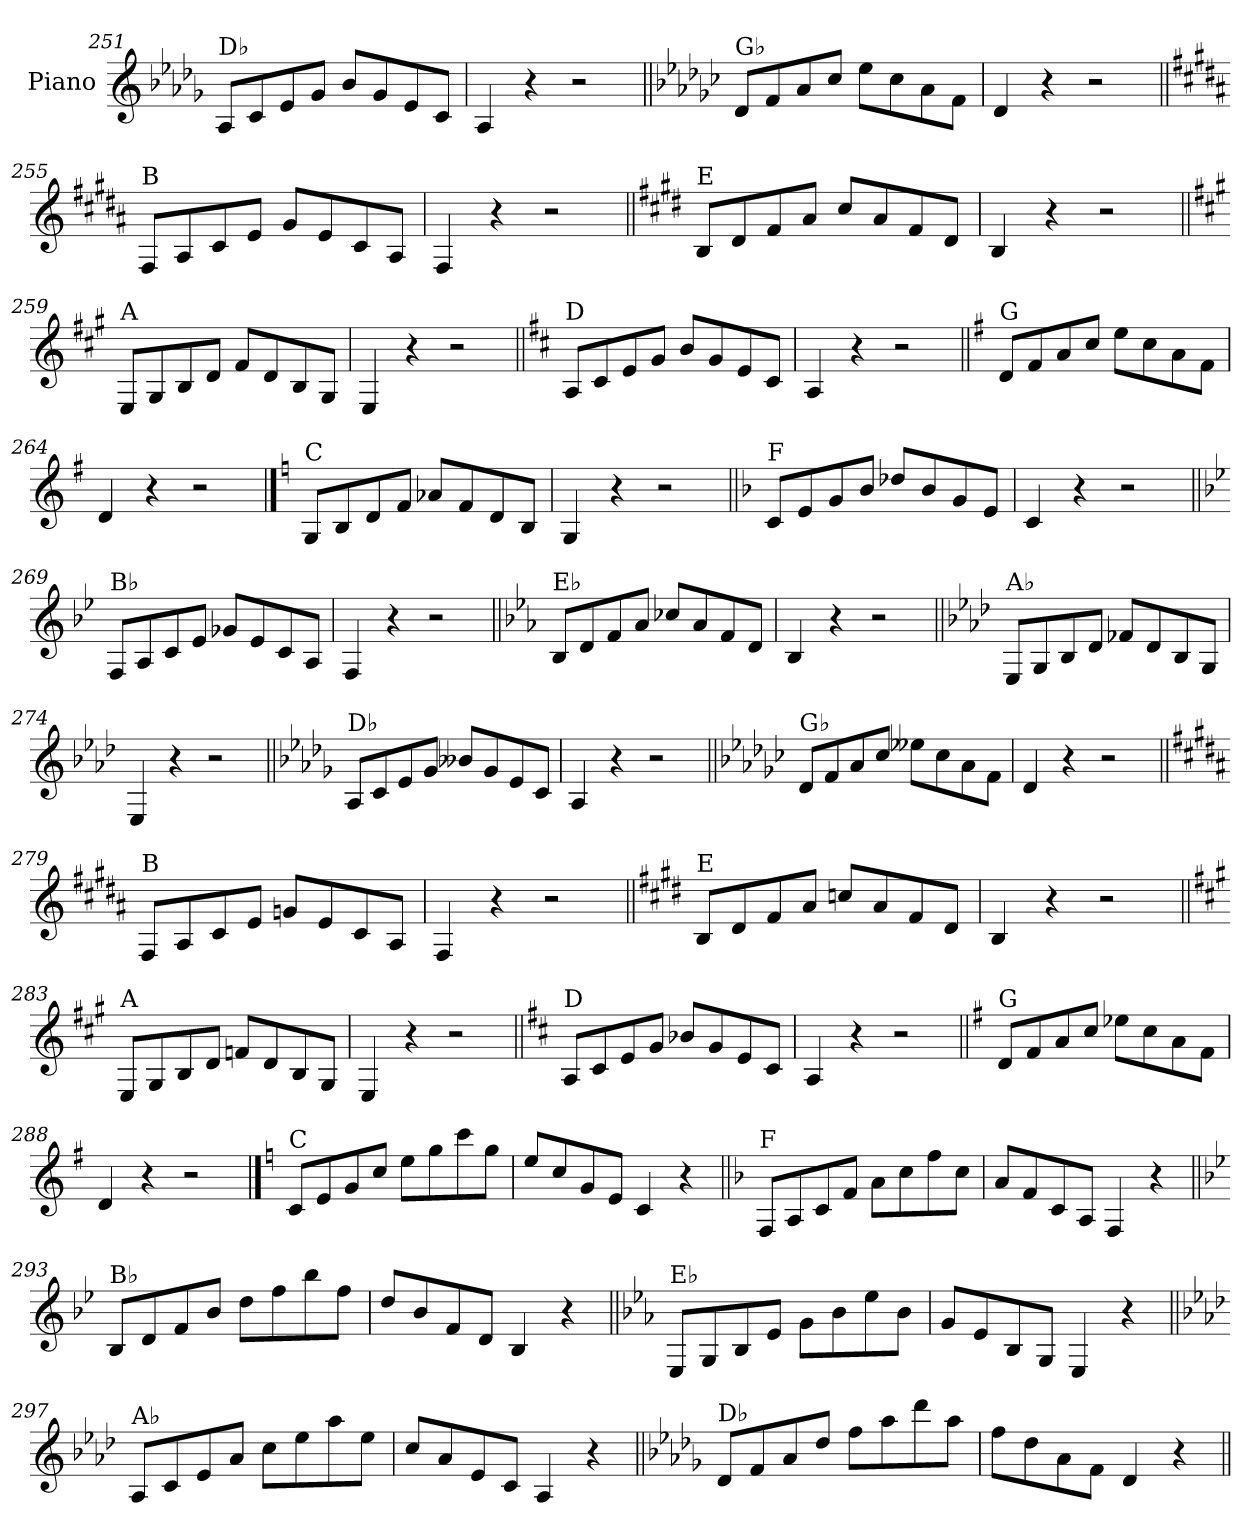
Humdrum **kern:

**kern
*part1
*staff1
*I"Piano
*I'Pno.
*clefG2
*k[b-e-a-d-g-]
=251
!LO:TX:a:t=D♭
8A-/L
8c/
8e-/
8g-/J
8b-/L
8g-/
8e-/
8c/J
=252
4A-/
4r
2r
!!LO:LB:g=z
=253||
*k[b-e-a-d-g-c-]
!LO:TX:a:t=G♭
8d-/L
8f/
8a-/
8cc-/J
8ee-\L
8cc-\
8a-\
8f\J
=254
4d-/
4r
2r
=255||
*k[f#c#g#d#a#]
!LO:TX:a:t=B
8F#/L
8A#/
8c#/
8e/J
8g#/L
8e/
8c#/
8A#/J
=256
4F#/
4r
2r
=257||
*k[f#c#g#d#]
!LO:TX:a:t=E
8B/L
8d#/
8f#/
8a/J
8cc#/L
8a/
8f#/
8d#/J
=258
4B/
4r
2r
!!LO:LB:g=z
=259||
*k[f#c#g#]
!LO:TX:a:t=A
8E/L
8G#/
8B/
8d/J
8f#/L
8d/
8B/
8G#/J
=260
4E/
4r
2r
=261||
*k[f#c#]
!LO:TX:a:t=D
8A/L
8c#/
8e/
8g/J
8b/L
8g/
8e/
8c#/J
=262
4A/
4r
2r
=263||
*k[f#]
!LO:TX:a:t=G
8d/L
8f#/
8a/
8cc/J
8ee\L
8cc\
8a\
8f#\J
=264
4d/
4r
2r
!!LO:LB:g=z
==265
*k[]
!LO:TX:a:t=C
8G/L
8B/
8d/
8f/J
8a-X/L
8f/
8d/
8B/J
=266
4G/
4r
2r
=267||
*k[b-]
!LO:TX:a:t=F
8c/L
8e/
8g/
8b-/J
8dd-X/L
8b-/
8g/
8e/J
=268
4c/
4r
2r
=269||
*k[b-e-]
!LO:TX:a:t=B♭
8F/L
8A/
8c/
8e-/J
8g-X/L
8e-/
8c/
8A/J
=270
4F/
4r
2r
!!LO:LB:g=z
=271||
*k[b-e-a-]
!LO:TX:a:t=E♭
8B-/L
8d/
8f/
8a-/J
8cc-X/L
8a-/
8f/
8d/J
=272
4B-/
4r
2r
=273||
*k[b-e-a-d-]
!LO:TX:a:t=A♭
8E-/L
8G/
8B-/
8d-/J
8f-X/L
8d-/
8B-/
8G/J
=274
4E-/
4r
2r
=275||
*k[b-e-a-d-g-]
!LO:TX:a:t=D♭
8A-/L
8c/
8e-/
8g-/J
8b--X/L
8g-/
8e-/
8c/J
=276
4A-/
4r
2r
!!LO:LB:g=z
=277||
*k[b-e-a-d-g-c-]
!LO:TX:a:t=G♭
8d-/L
8f/
8a-/
8cc-/J
8ee--X\L
8cc-\
8a-\
8f\J
=278
4d-/
4r
2r
=279||
*k[f#c#g#d#a#]
!LO:TX:a:t=B
8F#/L
8A#/
8c#/
8e/J
8gn/L
8e/
8c#/
8A#/J
=280
4F#/
4r
2r
=281||
*k[f#c#g#d#]
!LO:TX:a:t=E
8B/L
8d#/
8f#/
8a/J
8ccn/L
8a/
8f#/
8d#/J
=282
4B/
4r
2r
!!LO:LB:g=z
=283||
*k[f#c#g#]
!LO:TX:a:t=A
8E/L
8G#/
8B/
8d/J
8fn/L
8d/
8B/
8G#/J
=284
4E/
4r
2r
=285||
*k[f#c#]
!LO:TX:a:t=D
8A/L
8c#/
8e/
8g/J
8b-X/L
8g/
8e/
8c#/J
=286
4A/
4r
2r
=287||
*k[f#]
!LO:TX:a:t=G
8d/L
8f#/
8a/
8cc/J
8ee-X\L
8cc\
8a\
8f#\J
=288
4d/
4r
2r
!!LO:PB:g=z
==289
*k[]
!LO:TX:a:t=C
8c/L
8e/
8g/
8cc/J
8ee\L
8gg\
8ccc\
8gg\J
=290
8ee/L
8cc/
8g/
8e/J
4c/
4r
=291||
*k[b-]
!LO:TX:a:t=F
8F/L
8A/
8c/
8f/J
8a\L
8cc\
8ff\
8cc\J
=292
8a/L
8f/
8c/
8A/J
4F/
4r
=293||
*k[b-e-]
!LO:TX:a:t=B♭
8B-/L
8d/
8f/
8b-/J
8dd\L
8ff\
8bb-\
8ff\J
=294
8dd/L
8b-/
8f/
8d/J
4B-/
4r
!!LO:LB:g=z
=295||
*k[b-e-a-]
!LO:TX:a:t=E♭
8E-/L
8G/
8B-/
8e-/J
8g\L
8b-\
8ee-\
8b-\J
=296
8g/L
8e-/
8B-/
8G/J
4E-/
4r
=297||
*k[b-e-a-d-]
!LO:TX:a:t=A♭
8A-/L
8c/
8e-/
8a-/J
8cc\L
8ee-\
8aa-\
8ee-\J
=298
8cc/L
8a-/
8e-/
8c/J
4A-/
4r
=299||
*k[b-e-a-d-g-]
!LO:TX:a:t=D♭
8d-/L
8f/
8a-/
8dd-/J
8ff\L
8aa-\
8ddd-\
8aa-\J
=300
8ff\L
8dd-\
8a-\
8f\J
4d-/
4r
=||
*-
